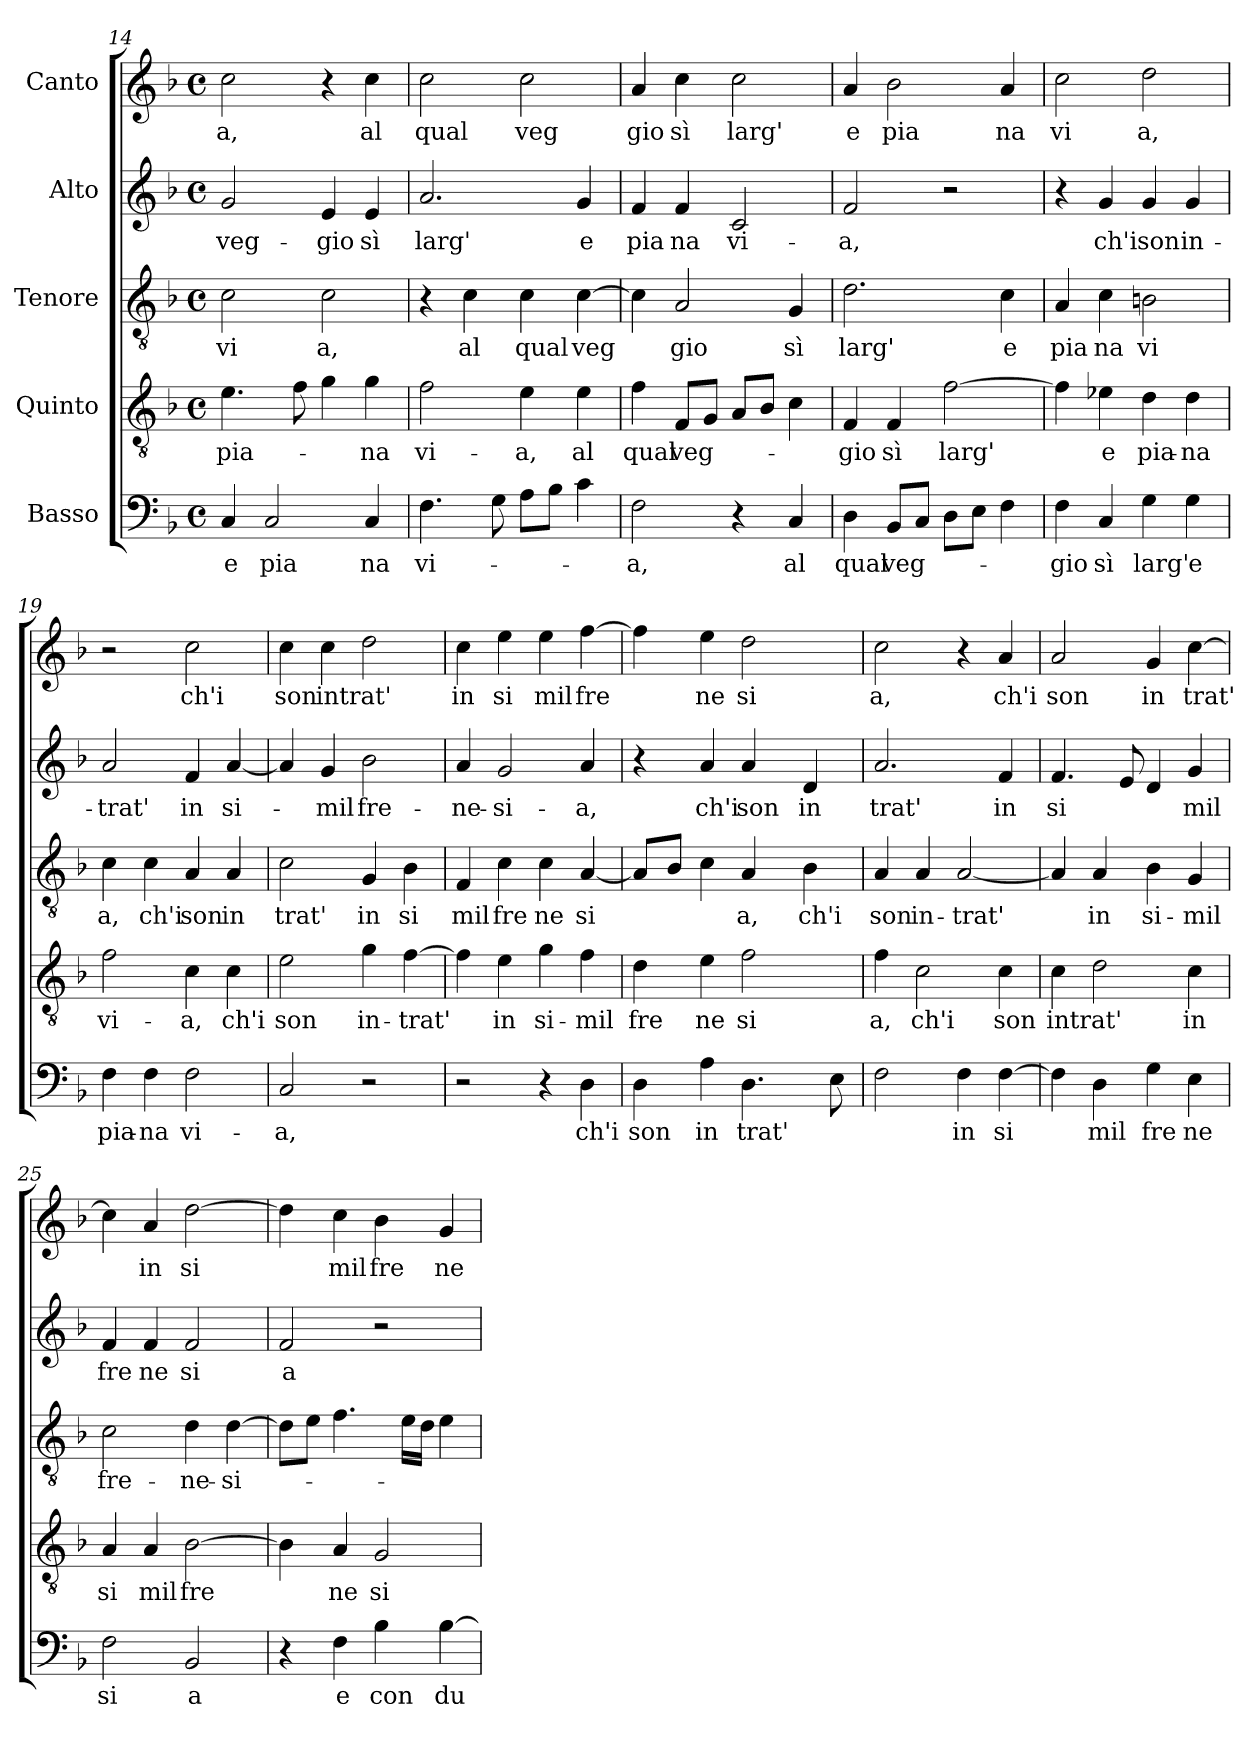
**kern	**text	**kern	**text	**kern	**text	**kern	**text	**kern	**text
*part5	*part5	*part4	*part4	*part3	*part3	*part2	*part2	*part1	*part1
*staff5	*staff5	*staff4	*staff4	*staff3	*staff3	*staff2	*staff2	*staff1	*staff1
*I"Basso	*	*I"Quinto	*	*I"Tenore	*	*I"Alto	*	*I"Canto	*
*clefF4	*	*clefGv2	*	*clefGv2	*	*clefG2	*	*clefG2	*
*k[b-]	*	*k[b-]	*	*k[b-]	*	*k[b-]	*	*k[b-]	*
*F:	*	*F:	*	*F:	*	*F:	*	*F:	*
*M4/4	*	*M4/4	*	*M4/4	*	*M4/4	*	*M4/4	*
*met(c)	*	*met(c)	*	*met(c)	*	*met(c)	*	*met(c)	*
=14	=14	=14	=14	=14	=14	=14	=14	=14	=14
!	!LO:LY:b:cj	!	!LO:LY:b	!	!LO:LY:b:cj	!	!LO:LY:b:cj	!	!LO:LY:b:cj
4C/	e	4.e\	pia-	2c\	vi	2g/	veg-	2cc\	a,
!	!LO:LY:b:cj	!	!	!	!	!	!	!	!
2C/	pia	.	.	.	.	.	.	.	.
.	.	8f\	.	.	.	.	.	.	.
!	!	!	!	!	!LO:LY:b:cj	!	!LO:LY:b:cj	!	!
.	.	4g\	.	2c\	a,	4e/	-gio	4r	.
!	!LO:LY:b:cj	!	!LO:LY:b:cj	!	!	!	!LO:LY:b:cj	!	!LO:LY:b:cj
4C/	na	4g\	-na	.	.	4e/	sì	4cc\	al
!!LO:LB:g=z
=15	=15	=15	=15	=15	=15	=15	=15	=15	=15
!	!LO:LY:b:cj	!	!LO:LY:b:cj	!	!	!	!LO:LY:b:cj	!	!LO:LY:b:cj
4.F\	vi-	2f\	vi-	4r	.	2.a/	larg'	2cc\	qual
!	!	!	!	!	!LO:LY:b:cj	!	!	!	!
.	.	.	.	4c\	al	.	.	.	.
8G\	.	.	.	.	.	.	.	.	.
!	!	!	!LO:LY:b:cj	!	!LO:LY:b:cj	!	!	!	!LO:LY:b:cj
8A\L	.	4e\	-a,	4c\	qual	.	.	2cc\	veg
8B-\J	.	.	.	.	.	.	.	.	.
!	!	!	!LO:LY:b:cj	!	!LO:LY:b	!	!LO:LY:b:cj	!	!
4c\	.	4e\	al	[>4c\	veg	4g/	e	.	.
=16	=16	=16	=16	=16	=16	=16	=16	=16	=16
!	!LO:LY:b:cj	!	!LO:LY:b:cj	!	!	!	!LO:LY:b:cj	!	!LO:LY:b:cj
2F\	-a,	4f\	qual	4c\]	.	4f/	pia	4a/	gio
!	!	!	!LO:LY:b	!	!LO:LY:b:cj	!	!LO:LY:b:cj	!	!LO:LY:b:cj
.	.	8F/L	veg-	2A/	gio	4f/	na	4cc\	sì
.	.	8G/J	.	.	.	.	.	.	.
!	!	!	!	!	!	!	!LO:LY:b:cj	!	!LO:LY:b:cj
4r	.	8A/L	.	.	.	2c/	vi-	2cc\	larg'
.	.	8B-/J	.	.	.	.	.	.	.
!	!LO:LY:b:cj	!	!	!	!LO:LY:b:cj	!	!	!	!
4C/	al	4c\	.	4G/	sì	.	.	.	.
=17	=17	=17	=17	=17	=17	=17	=17	=17	=17
!	!LO:LY:b:cj	!	!LO:LY:b:cj	!	!LO:LY:b:cj	!	!LO:LY:b:cj	!	!LO:LY:b:cj
4D\	qual	4F/	-gio	2.d\	larg'	2f/	-a,	4a/	e
!	!LO:LY:b	!	!LO:LY:b:cj	!	!	!	!	!	!LO:LY:b:cj
8BB-/L	veg-	4F/	sì	.	.	.	.	2b-\	pia
8C/J	.	.	.	.	.	.	.	.	.
!	!	!	!LO:LY:b	!	!	!	!	!	!
8D\L	.	[>2f\	larg'	.	.	2r	.	.	.
8E\J	.	.	.	.	.	.	.	.	.
!	!	!	!	!	!LO:LY:b:cj	!	!	!	!LO:LY:b:cj
4F\	.	.	.	4c\	e	.	.	4a/	na
=18	=18	=18	=18	=18	=18	=18	=18	=18	=18
!	!LO:LY:b:cj	!	!	!	!LO:LY:b:cj	!	!	!	!LO:LY:b:cj
4F\	-gio	4f\]	.	4A/	pia	4r	.	2cc\	vi
!	!LO:LY:b:cj	!	!LO:LY:b:cj	!	!LO:LY:b:cj	!	!LO:LY:b:cj	!	!
4C/	sì	4e-X\	e	4c\	na	4g/	ch'i	.	.
!	!LO:LY:b:cj	!	!LO:LY:b:cj	!	!LO:LY:b:cj	!	!LO:LY:b:cj	!	!LO:LY:b:cj
4G\	larg'	4d\	pia-	2Bn\	vi	4g/	son	2dd\	a,
!	!LO:LY:b:cj	!	!LO:LY:b:cj	!	!	!	!LO:LY:b:cj	!	!
4G\	e	4d\	-na	.	.	4g/	in-	.	.
=19	=19	=19	=19	=19	=19	=19	=19	=19	=19
!	!LO:LY:b:cj	!	!LO:LY:b:cj	!	!LO:LY:b:cj	!	!LO:LY:b:cj	!	!
4F\	pia-	2f\	vi-	4c\	a,	2a/	-trat'	2r	.
!	!LO:LY:b:cj	!	!	!	!LO:LY:b:cj	!	!	!	!
4F\	-na	.	.	4c\	ch'i	.	.	.	.
!	!LO:LY:b:cj	!	!LO:LY:b:cj	!	!LO:LY:b:cj	!	!LO:LY:b:cj	!	!LO:LY:b:cj
2F\	vi-	4c\	-a,	4A/	son	4f/	in	2cc\	ch'i
!	!	!	!LO:LY:b:cj	!	!LO:LY:b:cj	!	!LO:LY:b:cj	!	!
.	.	4c\	ch'i	4A/	in	[<4a/	si-	.	.
=20	=20	=20	=20	=20	=20	=20	=20	=20	=20
!	!LO:LY:b:cj	!	!LO:LY:b:cj	!	!LO:LY:b:cj	!	!	!	!LO:LY:b:cj
2C/	-a,	2e\	son	2c\	trat'	4a/]	.	4cc\	son
!	!	!	!	!	!	!	!LO:LY:b:cj	!	!LO:LY:b
.	.	.	.	.	.	4g/	-mil	4cc\	intrat'
!	!	!	!LO:LY:b:cj	!	!LO:LY:b:cj	!	!LO:LY:b:cj	!	!
2r	.	4g\	in-	4G/	in	2b-\	fre-	2dd\	.
!	!	!	!LO:LY:b	!	!LO:LY:b:cj	!	!	!	!
.	.	[>4f\	-trat'	4B-\	si	.	.	.	.
=21	=21	=21	=21	=21	=21	=21	=21	=21	=21
!	!	!	!	!	!LO:LY:b:cj	!	!LO:LY:b:cj	!	!LO:LY:b:cj
2r	.	4f\]	.	4F/	mil	4a/	-ne-	4cc\	in
!	!	!	!LO:LY:b:cj	!	!LO:LY:b:cj	!	!LO:LY:b:cj	!	!LO:LY:b:cj
.	.	4e\	in	4c\	fre	2g/	-si-	4ee\	si
!	!	!	!LO:LY:b:cj	!	!LO:LY:b:cj	!	!	!	!LO:LY:b:cj
4r	.	4g\	si-	4c\	ne	.	.	4ee\	mil
!	!LO:LY:b:cj	!	!LO:LY:b:cj	!	!LO:LY:b:cj	!	!LO:LY:b:cj	!	!LO:LY:b
4D\	ch'i	4f\	-mil	[>4A/	si	4a/	-a,	[>4ff\	fre
!!LO:PB:g=z
=22	=22	=22	=22	=22	=22	=22	=22	=22	=22
!	!LO:LY:b:cj	!	!LO:LY:b:cj	!	!	!	!	!	!
*	*	*	*	*^	*	*	*	*^	*
4D\	son	4d\	fre	8A/L]	8ryy	.	4r	.	4ff\]	32ryy	.
.	.	.	.	.	.	.	.	.	.	2ryy	.
.	.	.	.	8B-/J	64ryy	.	.	.	.	.	.
.	.	.	.	.	2ryy	.	.	.	.	.	.
!	!LO:LY:b:cj	!	!LO:LY:b:cj	!	!	!	!	!LO:LY:b:cj	!	!	!LO:LY:b:cj
4A\	in	4e\	ne	4c\	.	.	4a/	ch'i	4ee\	.	ne
!	!LO:LY:b	!	!LO:LY:b:cj	!	!	!LO:LY:b:cj	!	!LO:LY:b:cj	!	!	!LO:LY:b:cj
4.D\	trat'	2f\	si	4A/	.	a,	4a/	son	2dd\	.	si
.	.	.	.	.	.	.	.	.	.	4...ryy	.
.	.	.	.	.	4ryy	.	.	.	.	.	.
!	!	!	!	!	!	!LO:LY:b:cj	!	!LO:LY:b:cj	!	!	!
.	.	.	.	4B-\	.	ch'i	4d/	in	.	.	.
8E\	.	.	.	.	.	.	.	.	.	.	.
.	.	.	.	.	16..ryy	.	.	.	.	.	.
=23	=23	=23	=23	=23	=23	=23	=23	=23	=23	=23	=23
!	!	!	!LO:LY:b:cj	!	!	!LO:LY:b:cj	!	!LO:LY:b:cj	!	!	!LO:LY:b:cj
*	*	*	*	*v	*v	*	*	*	*v	*v	*
2F\	.	4f\	a,	4A/	son	2.a/	trat'	2cc\	a,
!	!	!	!LO:LY:b:cj	!	!LO:LY:b:cj	!	!	!	!
.	.	2c\	ch'i	4A/	in-	.	.	.	.
!	!LO:LY:b:cj	!	!	!	!LO:LY:b	!	!	!	!
4F\	in	.	.	[<2A/	-trat'	.	.	4r	.
!	!LO:LY:b:cj	!	!LO:LY:b:cj	!	!	!	!LO:LY:b:cj	!	!LO:LY:b:cj
[>4F\	si	4c\	son	.	.	4f/	in	4a/	ch'i
=24	=24	=24	=24	=24	=24	=24	=24	=24	=24
!	!	!	!LO:LY:b	!	!	!	!LO:LY:b:cj	!	!LO:LY:b:cj
4F\]	.	4c\	intrat'	4A/]	.	4.f/	si	2a/	son
!	!LO:LY:b:cj	!	!	!	!LO:LY:b:cj	!	!	!	!
4D\	mil	2d\	.	4A/	in	.	.	.	.
.	.	.	.	.	.	8e/	.	.	.
!	!LO:LY:b:cj	!	!	!	!LO:LY:b:cj	!	!	!	!LO:LY:b:cj
4G\	fre	.	.	4B-\	si-	4d/	.	4g/	in
!	!LO:LY:b:cj	!	!LO:LY:b:cj	!	!LO:LY:b:cj	!	!LO:LY:b:cj	!	!LO:LY:b
4E\	ne	4c\	in	4G/	-mil	4g/	mil	[>4cc\	trat'
=25	=25	=25	=25	=25	=25	=25	=25	=25	=25
!	!LO:LY:b:cj	!	!LO:LY:b:cj	!	!LO:LY:b:cj	!	!LO:LY:b:cj	!	!
2F\	si	4A/	si	2c\	fre-	4f/	fre	4cc\]	.
!	!	!	!LO:LY:b:cj	!	!	!	!LO:LY:b:cj	!	!LO:LY:b:cj
.	.	4A/	mil	.	.	4f/	ne	4a/	in
!	!LO:LY:b:cj	!	!LO:LY:b	!	!LO:LY:b:cj	!	!LO:LY:b:cj	!	!LO:LY:b:cj
2BB-/	a	[>2B-\	fre	4d\	-ne-	2f/	si	[>2dd\	si
!	!	!	!	!	!LO:LY:b:cj	!	!	!	!
.	.	.	.	[>4d\	-si-	.	.	.	.
=26	=26	=26	=26	=26	=26	=26	=26	=26	=26
!	!	!	!	!	!	!	!LO:LY:b:cj	!	!
4r	.	4B-\]	.	8d\L]	.	2f/	a	4dd\]	.
.	.	.	.	8e\J	.	.	.	.	.
!	!LO:LY:b:cj	!	!LO:LY:b:cj	!	!	!	!	!	!LO:LY:b:cj
4F\	e	4A/	ne	4.f\	.	.	.	4cc\	mil
!	!LO:LY:b:cj	!	!LO:LY:b:cj	!	!	!	!	!	!LO:LY:b:cj
4B-\	con	2G/	si	.	.	2r	.	4b-\	fre
.	.	.	.	16e\L	.	.	.	.	.
.	.	.	.	16d\J	.	.	.	.	.
!	!LO:LY:b	!	!	!	!	!	!	!	!LO:LY:b:cj
[>4B-\	du	.	.	4e\	.	.	.	4g/	ne
=	=	=	=	=	=	=	=	=	=
*-	*-	*-	*-	*-	*-	*-	*-	*-	*-
